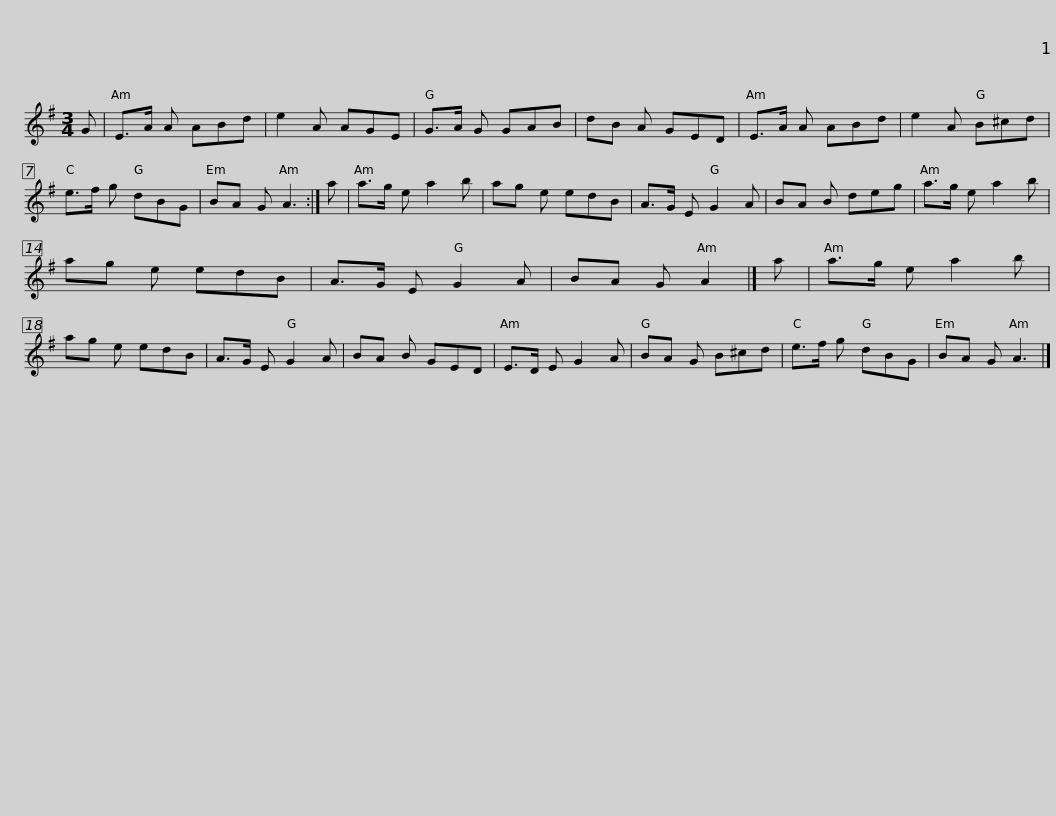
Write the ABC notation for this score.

X:1
L:1/8
M:3/4
I:linebreak $
K:G
V:1 treble
V:1
 G | E>A A ABd | e2 A AGE | G>A G GAB | dB A GED | %5
 E>A A ABd | e2 A B^cd |$ e>f g dBG | BA G A3 :| a | %10
 a>g e a2 b | ag e edB | A>G E G2 A | BA B deg | a>g e a2 b |$ %15
 ag e edB | A>G E G2 A | BA G A2 |] a | a>g e a2 b | %20
 ag e edB | A>G E G2 A | BA B GED |$ E>D E G2 A | BA G B^cd | %25
 e>f g dBG | BA G A3 |] %27
